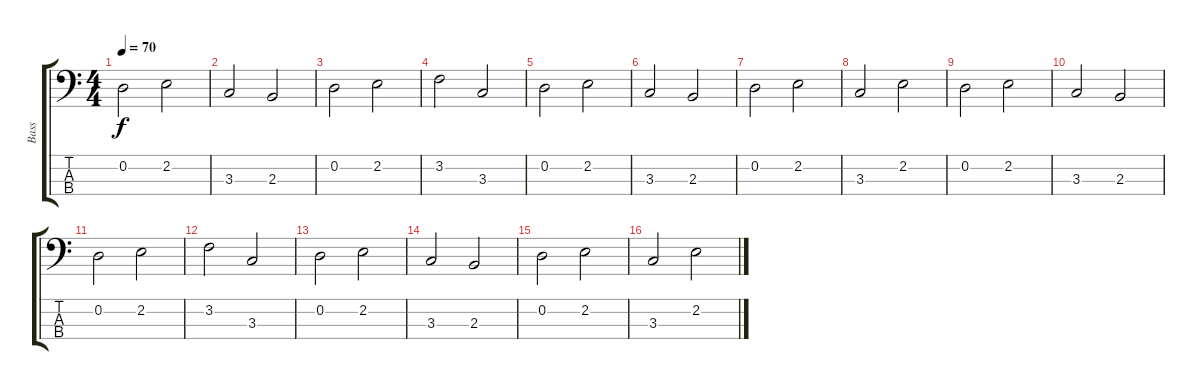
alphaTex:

\track ("Bass" "Bass") {instrument acousticbass}
\staff {score tabs}
\tuning (G2 D2 A1 E1) {hide}
\ts (4 4)
\tempo 70
\clef f4
\ks c
0.2.2{dy f} 2.2.2 |
3.3.2 2.3.2 |
0.2.2 2.2.2 |
3.2.2 3.3.2 |
0.2.2 2.2.2 |
3.3.2 2.3.2 |
0.2.2 2.2.2 |
3.3.2 2.2.2 |
0.2.2 2.2.2 |
3.3.2 2.3.2 |
0.2.2 2.2.2 |
3.2.2 3.3.2 |
0.2.2 2.2.2 |
3.3.2 2.3.2 |
0.2.2 2.2.2 |
3.3.2 2.2.2
